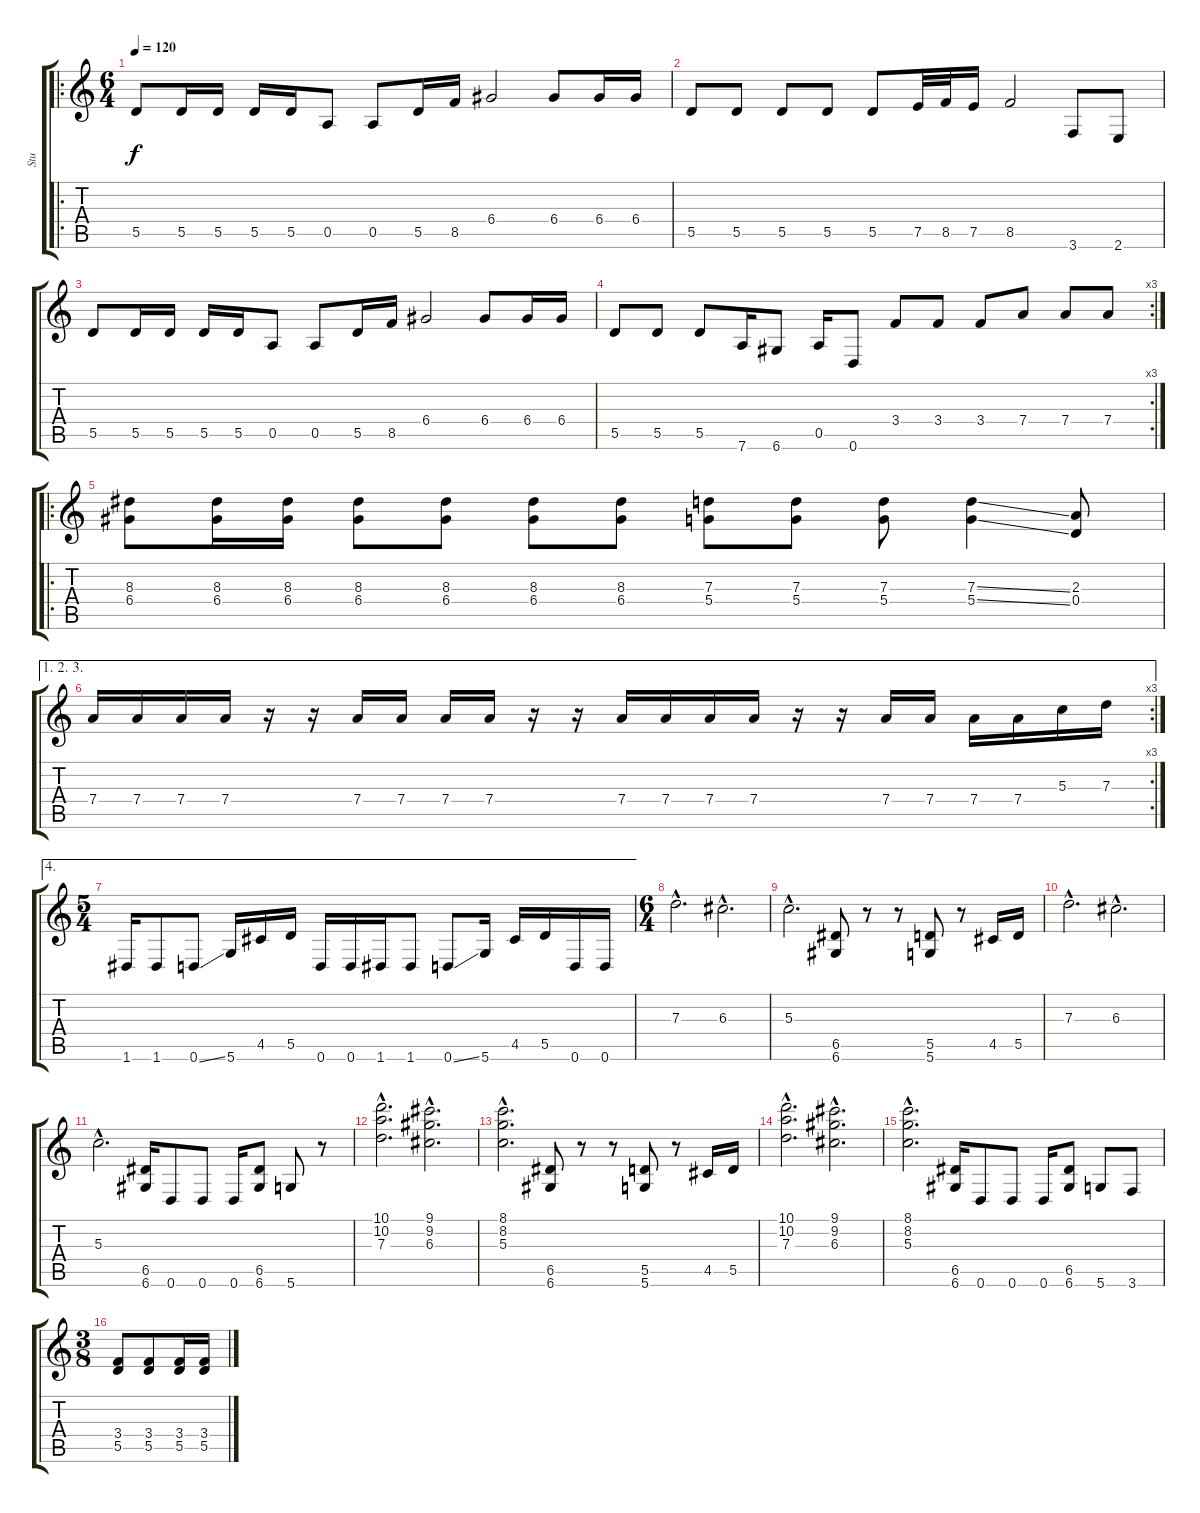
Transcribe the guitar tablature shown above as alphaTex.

\track ("Stu" "Stu") {instrument distortionguitar}
\staff {score tabs}
\tuning (E4 B3 G3 D3 A2 D2) {hide}
\ro
\ts (6 4)
\tempo 120
\clef g2
\ks c
5.5.8{dy f instrument distortionguitar} 5.5.16 5.5.16 5.5.16 5.5.16 0.5.8 0.5.8 5.5.16 8.5.16 6.4.2 6.4.8 6.4.16 6.4.16 |
5.5.8 5.5.8 5.5.8 5.5.8 5.5.8 7.5.32 8.5.32 7.5.16 8.5.2 3.6.8 2.6.8 |
5.5.8 5.5.16 5.5.16 5.5.16 5.5.16 0.5.8 0.5.8 5.5.16 8.5.16 6.4.2 6.4.8 6.4.16 6.4.16 |
\rc 3
5.5.8 5.5.8 5.5.8 7.6.16 6.6.8 0.5.16 0.6.8 3.4.8 3.4.8 3.4.8 7.4.8 7.4.8 7.4.8 |
\ro
(8.3 6.4).8 (8.3 6.4).16 (8.3 6.4).16 (8.3 6.4).8 (8.3 6.4).8 (8.3 6.4).8 (8.3 6.4).8 (7.3 5.4).8 (7.3 5.4).8 (7.3 5.4).8 (7.3{ss} 5.4{ss}).4 (2.3 0.4).8 |
\ae (1 2 3)
\rc 3
7.4.16 7.4.16 7.4.16 7.4.16 r.16 r.16 7.4.16 7.4.16 7.4.16 7.4.16 r.16 r.16 7.4.16 7.4.16 7.4.16 7.4.16 r.16 r.16 7.4.16 7.4.16 7.4.16 7.4.16 5.3.16 7.3.16 |
\ae 4
\ts (5 4)
1.6.16 1.6.8 0.6{ss}.8 5.6.16 4.5.16 5.5.16 0.6.16 0.6.16 1.6.16 1.6.8 0.6{ss}.8 5.6.16 4.5.16 5.5.16 0.6.16 0.6.16 |
\ts (6 4)
7.3{hac}.2{d} 6.3{hac}.2{d} |
5.3{hac}.2{d} (6.5 6.6).8 r.8 r.8 (5.5 5.6).8 r.8 4.5.16 5.5.16 |
7.3{hac}.2{d} 6.3{hac}.2{d} |
5.3{hac}.2{d} (6.5 6.6).16 0.6.8 0.6.8 0.6.16 (6.5 6.6).8 5.6.8 r.8 |
(10.1{hac} 10.2{hac} 7.3{hac}).2{d} (9.1{hac} 9.2{hac} 6.3{hac}).2{d} |
(8.1{hac} 8.2{hac} 5.3{hac}).2{d} (6.5 6.6).8 r.8 r.8 (5.5 5.6).8 r.8 4.5.16 5.5.16 |
(10.1{hac} 10.2{hac} 7.3{hac}).2{d} (9.1{hac} 9.2{hac} 6.3{hac}).2{d} |
(8.1{hac} 8.2{hac} 5.3{hac}).2{d} (6.5 6.6).16 0.6.8 0.6.8 0.6.16 (6.5 6.6).8 5.6.8 3.6.8 |
\ts (3 8)
(3.4 5.5).8 (3.4 5.5).8 (3.4 5.5).16 (3.4 5.5).16
